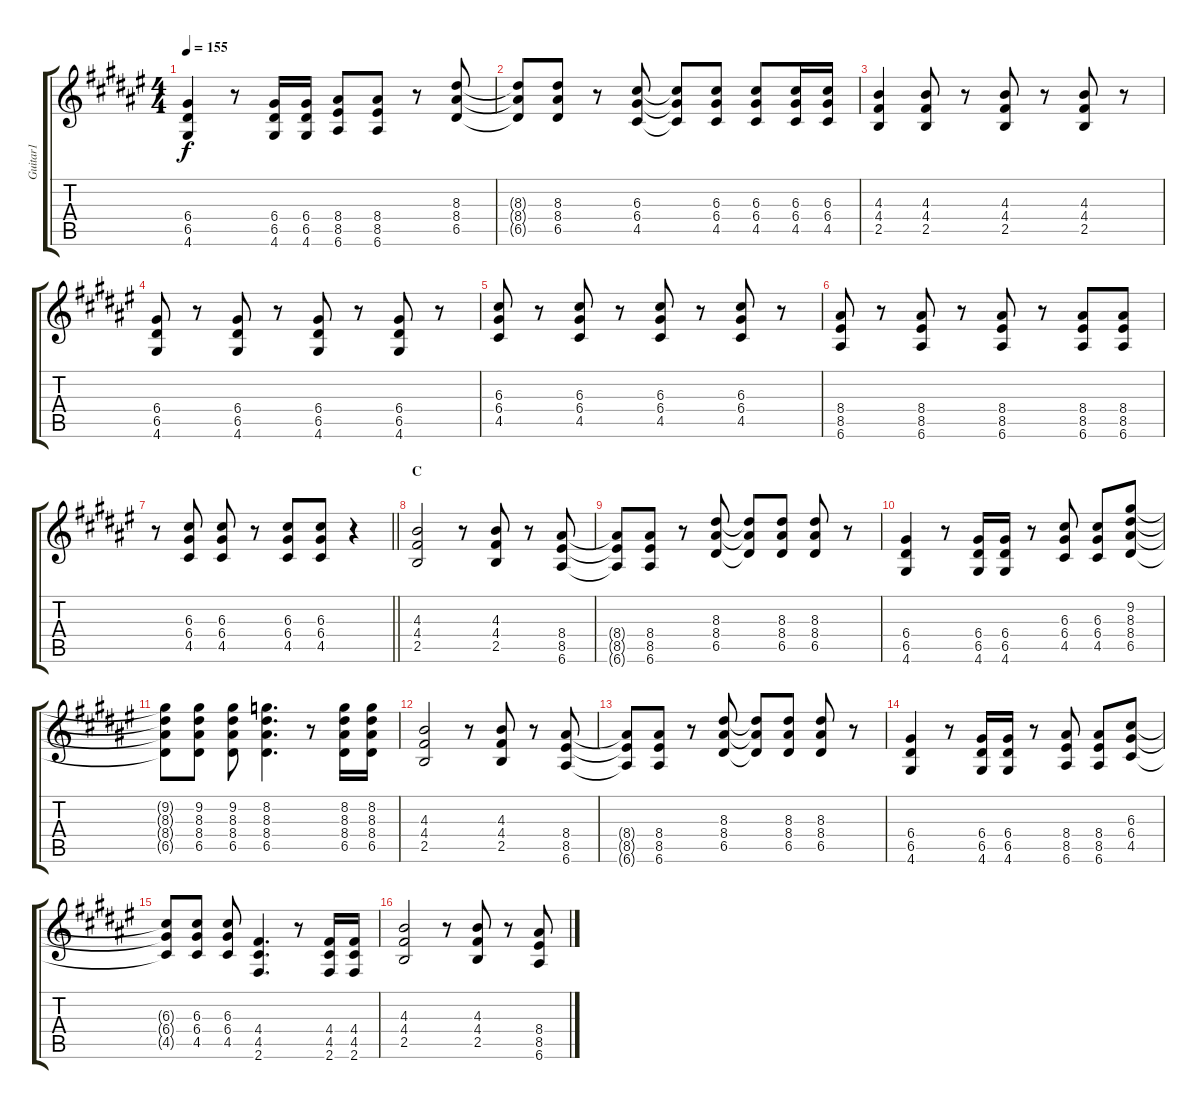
\track ("Guitar1" "Guitar1") {instrument distortionguitar}
\staff {score tabs}
\tuning (E4 B3 G3 D3 A2 E2) {hide}
\ts (4 4)
\tempo 155
\clef g2
\ks f#
(6.4 6.5 4.6).4{dy f} r.8 (6.4 6.5 4.6).16 (6.4 6.5 4.6).16 (8.4 8.5 6.6).8 (8.4 8.5 6.6).8 r.8 (8.3 8.4 6.5).8 |
(8.3{t} 8.4{t} 6.5{t}).8 (8.3 8.4 6.5).8 r.8 (6.3 6.4 4.5).8 (6.3{t} 6.4{t} 4.5{t}).8 (6.3 6.4 4.5).8 (6.3 6.4 4.5).8 (6.3 6.4 4.5).16 (6.3 6.4 4.5).16 |
(4.3 4.4 2.5).4 (4.3 4.4 2.5).8 r.8 (4.3 4.4 2.5).8 r.8 (4.3 4.4 2.5).8 r.8 |
(6.4 6.5 4.6).8 r.8 (6.4 6.5 4.6).8 r.8 (6.4 6.5 4.6).8 r.8 (6.4 6.5 4.6).8 r.8 |
(6.3 6.4 4.5).8 r.8 (6.3 6.4 4.5).8 r.8 (6.3 6.4 4.5).8 r.8 (6.3 6.4 4.5).8 r.8 |
(8.4 8.5 6.6).8 r.8 (8.4 8.5 6.6).8 r.8 (8.4 8.5 6.6).8 r.8 (8.4 8.5 6.6).8 (8.4 8.5 6.6).8 |
\barLineRight lightlight
r.8 (6.3 6.4 4.5).8 (6.3 6.4 4.5).8 r.8 (6.3 6.4 4.5).8 (6.3 6.4 4.5).8 r.4 |
\section ("" "C")
(4.3 4.4 2.5).2 r.8 (4.3 4.4 2.5).8 r.8 (8.4 8.5 6.6).8 |
(8.4{t} 8.5{t} 6.6{t}).8 (8.4 8.5 6.6).8 r.8 (8.3 8.4 6.5).8 (8.3{t} 8.4{t} 6.5{t}).8 (8.3 8.4 6.5).8 (8.3 8.4 6.5).8 r.8 |
(6.4 6.5 4.6).4 r.8 (6.4 6.5 4.6).16 (6.4 6.5 4.6).16 r.8 (6.3 6.4 4.5).8 (6.3 6.4 4.5).8 (9.2 8.3 8.4 6.5).8 |
(9.2{t} 8.3{t} 8.4{t} 6.5{t}).8 (9.2 8.3 8.4 6.5).8 (9.2 8.3 8.4 6.5).8 (8.2 8.3 8.4 6.5).4{d} r.8 (8.2 8.3 8.4 6.5).16 (8.2 8.3 8.4 6.5).16 |
(4.3 4.4 2.5).2 r.8 (4.3 4.4 2.5).8 r.8 (8.4 8.5 6.6).8 |
(8.4{t} 8.5{t} 6.6{t}).8 (8.4 8.5 6.6).8 r.8 (8.3 8.4 6.5).8 (8.3{t} 8.4{t} 6.5{t}).8 (8.3 8.4 6.5).8 (8.3 8.4 6.5).8 r.8 |
(6.4 6.5 4.6).4 r.8 (6.4 6.5 4.6).16 (6.4 6.5 4.6).16 r.8 (8.4 8.5 6.6).8 (8.4 8.5 6.6).8 (6.3 6.4 4.5).8 |
(6.3{t} 6.4{t} 4.5{t}).8 (6.3 6.4 4.5).8 (6.3 6.4 4.5).8 (4.4 4.5 2.6).4{d} r.8 (4.4 4.5 2.6).16 (4.4 4.5 2.6).16 |
(4.3 4.4 2.5).2 r.8 (4.3 4.4 2.5).8 r.8 (8.4 8.5 6.6).8
